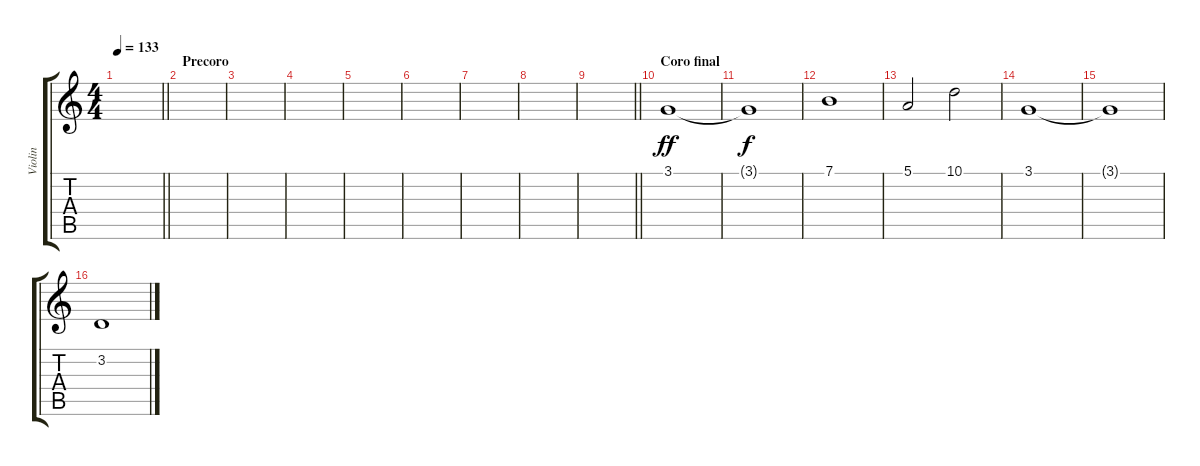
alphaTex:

\track ("Violin" "Violin") {instrument violin}
\staff {score tabs}
\tuning (E4 B3 G3 D3 A2 E2) {hide}
\ts (4 4)
\tempo 133
\clef g2
\barLineRight lightlight
\ks c
|
\section ("" "Precoro")
|
|
|
|
|
|
|
\barLineRight lightlight
|
\section ("" "Coro final")
3.1.1{dy ff volume 9} |
3.1{t}.1{dy f} |
7.1.1 |
5.1.2 10.1.2 |
3.1.1 |
3.1{t}.1 |
3.2.1
